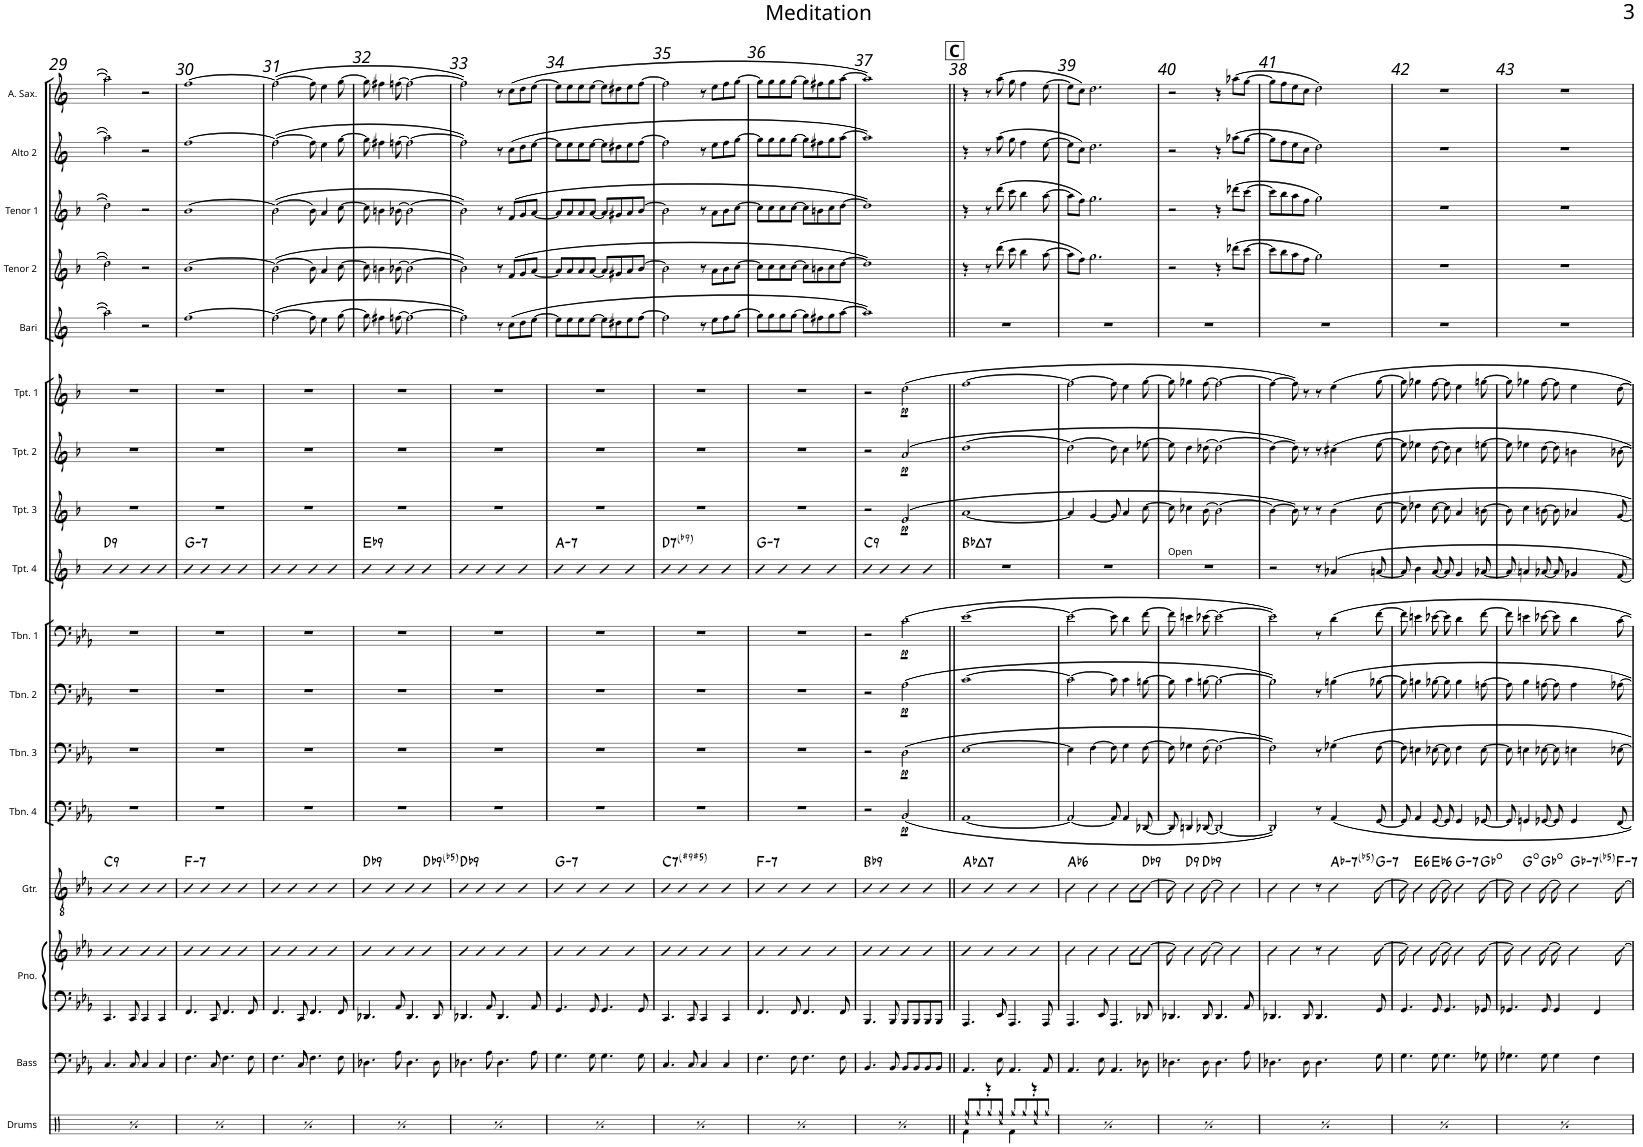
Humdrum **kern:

**kern	**harte	**kern	**harte	**kern	**harte	**kern	**kern	**harte	**kern	**kern	**harte	**kern	**harte	**kern	**dynam	**kern	**dynam	**kern	**dynam	**kern	**dynam	**kern	**harte	**kern	**dynam	**kern	**dynam	**kern	**dynam	**kern	**kern	**kern	**kern	**kern
*part20	*part20	*part19	*part19	*part18	*part18	*part17	*part16	*part16	*part15	*part15	*part15	*part14	*part14	*part13	*part13	*part12	*part12	*part11	*part11	*part10	*part10	*part9	*part9	*part8	*part8	*part7	*part7	*part6	*part6	*part5	*part4	*part3	*part2	*part1
*staff21	*	*staff20	*	*staff19	*	*staff18	*staff17	*	*staff16	*staff15	*	*staff14	*	*staff13	*staff13	*staff12	*staff12	*staff11	*staff11	*staff10	*staff10	*staff9	*	*staff8	*staff8	*staff7	*staff7	*staff6	*staff6	*staff5	*staff4	*staff3	*staff2	*staff1
*I"Bb chord changes	*	*I"Eb chord changes	*	*I"C chord changes	*	*I"Drums	*I"Bass	*	*I"Piano	*	*	*I"Guitar	*	*I"Trombone 4	*	*I"Trombone 3	*	*I"Trombone 2	*	*I"Trombone 1	*	*I"Trumpet 4	*	*I"Trumpet 3	*	*I"Trumpet 2	*	*I"Trumpet 1	*	*I"Bari Sax	*I"Tenor Sax 2	*I"Tenor Sax 1	*I"Alto Sax 2	*I"Alto Saxophone
*I'Bb changes	*	*I'Eb  changes	*	*I'C changes	*	*I'Drums	*I'Bass	*	*I'Pno.	*	*	*I'Gtr.	*	*I'Tbn. 4	*	*I'Tbn. 3	*	*I'Tbn. 2	*	*I'Tbn. 1	*	*I'Tpt. 4	*	*I'Tpt. 3	*	*I'Tpt. 2	*	*I'Tpt. 1	*	*I'Bari	*I'Tenor 2	*I'Tenor 1	*I'Alto 2	*I'A. Sax.
!!LO:PB:g=z
*clefG2	*	*clefG2	*	*clefG2	*	*clefX	*clefF4	*	*clefF4	*clefG2	*	*clefGv2	*	*clefF4	*	*clefF4	*	*clefF4	*	*clefF4	*	*clefG2	*	*clefG2	*	*clefG2	*	*clefG2	*	*clefG2	*clefG2	*clefG2	*clefG2	*clefG2
*Trd8c14	*	*Trd5c9	*	*	*	*	*Trd7c12	*	*	*	*	*	*	*	*	*	*	*	*	*	*	*Trd1c2	*	*Trd1c2	*	*Trd1c2	*	*Trd1c2	*	*Trd12c21	*Trd8c14	*Trd8c14	*Trd5c9	*Trd5c9
*k[b-]	*	*k[]	*	*k[b-e-a-]	*	*k[]	*k[b-e-a-]	*	*k[b-e-a-]	*k[b-e-a-]	*	*k[b-e-a-]	*	*k[b-e-a-]	*	*k[b-e-a-]	*	*k[b-e-a-]	*	*k[b-e-a-]	*	*k[b-]	*	*k[b-]	*	*k[b-]	*	*k[b-]	*	*k[]	*k[b-]	*k[b-]	*k[]	*k[]
*M4/4	*	*M4/4	*	*M4/4	*	*M4/4	*M4/4	*	*M4/4	*M4/4	*	*M4/4	*	*M4/4	*	*M4/4	*	*M4/4	*	*M4/4	*	*M4/4	*	*M4/4	*	*M4/4	*	*M4/4	*	*M4/4	*M4/4	*M4/4	*M4/4	*M4/4
*met(c)	*	*met(c)	*	*met(c)	*	*met(c)	*met(c)	*	*met(c)	*met(c)	*	*met(c)	*	*met(c)	*	*met(c)	*	*met(c)	*	*met(c)	*	*met(c)	*	*met(c)	*	*met(c)	*	*met(c)	*	*met(c)	*met(c)	*met(c)	*met(c)	*met(c)
=29	=29	=29	=29	=29	=29	=29	=29	=29	=29	=29	=29	=29	=29	=29	=29	=29	=29	=29	=29	=29	=29	=29	=29	=29	=29	=29	=29	=29	=29	=29	=29	=29	=29	=29
*	*	*	*	*	*	*^	*	*	*	*	*	*	*	*	*	*	*	*	*	*	*	*	*	*	*	*	*	*	*	*	*	*	*	*
*	*	*	*	*	*	*	*^	*	*	*	*	*	*	*	*	*	*	*	*	*	*	*	*	*	*	*	*	*	*	*	*	*	*	*	*
!	!LO:H:kt=9	!	!LO:H:kt=9	!	!LO:H:kt=9	!	!	!	!	!LO:H:kt=9	!	!	!LO:H:kt=9	!	!LO:H:kt=9	!	!	!	!	!	!	!	!	!	!LO:H:kt=9	!	!	!	!	!	!	!	!	!	!	!
4ccc	D:9	4gg	A:9	4b-	C:9	4Rcc/	4Rf\	8Rgg/L	4.C/	C:9	4.CC/	4b-	C:9	4b-	C:9	1r	.	1r	.	1r	.	1r	.	4b-	D:9	1r	.	1r	.	1r	.	2aa\]	2dd\]	2dd\]	2aa\]	2aa\]
.	.	.	.	.	.	.	.	8Rgg/	.	.	.	.	.	.	.	.	.	.	.	.	.	.	.	.	.	.	.	.	.	.	.	.	.	.	.	.
!	!	!	!	!	!	!LO:TX:a:t=Trumpet Solo	!	!	!	!	!	!	!	!	!	!	!	!	!	!	!	!	!	!	!	!	!	!	!	!	!	!	!	!	!	!
4ccc	.	4gg	.	4b-	.	8ryy	4r	8Rgg/	.	.	.	4b-	.	4b-	.	.	.	.	.	.	.	.	.	4b-	.	.	.	.	.	.	.	.	.	.	.	.
.	.	.	.	.	.	8Rcc/	.	8Rgg/J	8C/	.	8CC/	.	.	.	.	.	.	.	.	.	.	.	.	.	.	.	.	.	.	.	.	.	.	.	.	.
4ccc	.	4gg	.	4b-	.	4ryy	4Rf\	8Rgg/L	4C/	.	4CC/	4b-	.	4b-	.	.	.	.	.	.	.	.	.	4b-	.	.	.	.	.	.	.	2r	2r	2r	2r	2r
.	.	.	.	.	.	.	.	8Rgg/	.	.	.	.	.	.	.	.	.	.	.	.	.	.	.	.	.	.	.	.	.	.	.	.	.	.	.	.
4ccc	.	4gg	.	4b-	.	4Rcc/	4r	8Rgg/	4C/	.	4CC/	4b-	.	4b-	.	.	.	.	.	.	.	.	.	4b-	.	.	.	.	.	.	.	.	.	.	.	.
.	.	.	.	.	.	.	.	8Rgg/J	.	.	.	.	.	.	.	.	.	.	.	.	.	.	.	.	.	.	.	.	.	.	.	.	.	.	.	.
=30	=30	=30	=30	=30	=30	=30	=30	=30	=30	=30	=30	=30	=30	=30	=30	=30	=30	=30	=30	=30	=30	=30	=30	=30	=30	=30	=30	=30	=30	=30	=30	=30	=30	=30	=30	=30
!	!LO:H:kt=7	!	!LO:H:kt=7	!	!LO:H:kt=7	!	!	!	!	!LO:H:kt=7	!	!	!LO:H:kt=7	!	!LO:H:kt=7	!	!	!	!	!	!	!	!	!	!LO:H:kt=7	!	!	!	!	!	!	!	!	!	!	!
4ccc	G:min7	4gg	D:min7	4b-	F:min7	4Rcc/	4Rf\	8Rgg/L	4.F\	F:min7	4.FF/	4b-	F:min7	4b-	F:min7	1r	.	1r	.	1r	.	1r	.	4b-	G:min7	1r	.	1r	.	1r	.	[1ff	[1b-	[1b-	[1ff	[1ff
.	.	.	.	.	.	.	.	8Rgg/	.	.	.	.	.	.	.	.	.	.	.	.	.	.	.	.	.	.	.	.	.	.	.	.	.	.	.	.
!	!	!	!	!	!	!LO:TX:a:t=Trumpet Solo	!	!	!	!	!	!	!	!	!	!	!	!	!	!	!	!	!	!	!	!	!	!	!	!	!	!	!	!	!	!
4ccc	.	4gg	.	4b-	.	8ryy	4r	8Rgg/	.	.	.	4b-	.	4b-	.	.	.	.	.	.	.	.	.	4b-	.	.	.	.	.	.	.	.	.	.	.	.
.	.	.	.	.	.	8Rcc/	.	8Rgg/J	8C/	.	8CC/	.	.	.	.	.	.	.	.	.	.	.	.	.	.	.	.	.	.	.	.	.	.	.	.	.
4ccc	.	4gg	.	4b-	.	4ryy	4Rf\	8Rgg/L	4.F\	.	4.FF/	4b-	.	4b-	.	.	.	.	.	.	.	.	.	4b-	.	.	.	.	.	.	.	.	.	.	.	.
.	.	.	.	.	.	.	.	8Rgg/	.	.	.	.	.	.	.	.	.	.	.	.	.	.	.	.	.	.	.	.	.	.	.	.	.	.	.	.
4ccc	.	4gg	.	4b-	.	4Rcc/	4r	8Rgg/	.	.	.	4b-	.	4b-	.	.	.	.	.	.	.	.	.	4b-	.	.	.	.	.	.	.	.	.	.	.	.
.	.	.	.	.	.	.	.	8Rgg/J	8F\	.	8FF/	.	.	.	.	.	.	.	.	.	.	.	.	.	.	.	.	.	.	.	.	.	.	.	.	.
=31	=31	=31	=31	=31	=31	=31	=31	=31	=31	=31	=31	=31	=31	=31	=31	=31	=31	=31	=31	=31	=31	=31	=31	=31	=31	=31	=31	=31	=31	=31	=31	=31	=31	=31	=31	=31
4ccc	.	4gg	.	4b-	.	4Rcc/	4Rf\	8Rgg/L	4.F\	.	4.FF/	4b-	.	4b-	.	1r	.	1r	.	1r	.	1r	.	4b-	.	1r	.	1r	.	1r	.	(2ff\_	(2b-\_	(2b-\_	(2ff\_	(2ff\_
.	.	.	.	.	.	.	.	8Rgg/	.	.	.	.	.	.	.	.	.	.	.	.	.	.	.	.	.	.	.	.	.	.	.	.	.	.	.	.
!	!	!	!	!	!	!LO:TX:a:t=Trumpet Solo	!	!	!	!	!	!	!	!	!	!	!	!	!	!	!	!	!	!	!	!	!	!	!	!	!	!	!	!	!	!
4ccc	.	4gg	.	4b-	.	8ryy	4r	8Rgg/	.	.	.	4b-	.	4b-	.	.	.	.	.	.	.	.	.	4b-	.	.	.	.	.	.	.	.	.	.	.	.
.	.	.	.	.	.	8Rcc/	.	8Rgg/J	8C/	.	8CC/	.	.	.	.	.	.	.	.	.	.	.	.	.	.	.	.	.	.	.	.	.	.	.	.	.
4ccc	.	4gg	.	4b-	.	4ryy	4Rf\	8Rgg/L	4.F\	.	4.FF/	4b-	.	4b-	.	.	.	.	.	.	.	.	.	4b-	.	.	.	.	.	.	.	8ff\]	8b-\]	8b-\]	8ff\]	8ff\]
.	.	.	.	.	.	.	.	8Rgg/	.	.	.	.	.	.	.	.	.	.	.	.	.	.	.	.	.	.	.	.	.	.	.	4ee\	4a/	4a/	4ee\	4ee\
4ccc	.	4gg	.	4b-	.	4Rcc/	4r	8Rgg/	.	.	.	4b-	.	4b-	.	.	.	.	.	.	.	.	.	4b-	.	.	.	.	.	.	.	.	.	.	.	.
.	.	.	.	.	.	.	.	8Rgg/J	8F\	.	8FF/	.	.	.	.	.	.	.	.	.	.	.	.	.	.	.	.	.	.	.	.	[8gg\	[8cc\	[8cc\	[8gg\	[8gg\
=32	=32	=32	=32	=32	=32	=32	=32	=32	=32	=32	=32	=32	=32	=32	=32	=32	=32	=32	=32	=32	=32	=32	=32	=32	=32	=32	=32	=32	=32	=32	=32	=32	=32	=32	=32	=32
!	!LO:H:kt=9	!	!LO:H:kt=9	!	!LO:H:kt=9	!	!	!	!	!LO:H:kt=9	!	!	!LO:H:kt=9	!	!LO:H:kt=9	!	!	!	!	!	!	!	!	!	!LO:H:kt=9	!	!	!	!	!	!	!	!	!	!	!
*	*	*	*	*	*	*	*	*	*^	*	*	*	*	*	*	*	*	*	*	*	*	*	*	*	*	*	*	*	*	*	*	*	*	*	*	*
4ccc	Eb:9	4gg	Bb:9	4b-	Db:9	4Rcc/	4Rf\	8Rgg/L	4.D-X\	2.ryy	Db:9	4.DD-X/	4b-	Db:9	4b-	Db:9	1r	.	1r	.	1r	.	1r	.	4b-	Eb:9	1r	.	1r	.	1r	.	8gg\]	8cc\]	8cc\]	8gg\]	8gg\]
.	.	.	.	.	.	.	.	8Rgg/	.	.	.	.	.	.	.	.	.	.	.	.	.	.	.	.	.	.	.	.	.	.	.	.	4ff#X\	4bn\	4bn\	4ff#X\	4ff#X\
!	!	!	!	!	!	!LO:TX:a:t=Trumpet Solo	!	!	!	!	!	!	!	!	!	!	!	!	!	!	!	!	!	!	!	!	!	!	!	!	!	!	!	!	!	!	!
4ccc	.	4gg	.	4b-	.	8ryy	4r	8Rgg/	.	.	.	.	4b-	.	4b-	.	.	.	.	.	.	.	.	.	4b-	.	.	.	.	.	.	.	.	.	.	.	.
.	.	.	.	.	.	8Rcc/	.	8Rgg/J	8A-\	.	.	8AA-/	.	.	.	.	.	.	.	.	.	.	.	.	.	.	.	.	.	.	.	.	[8ffn\	[8b-X\	[8b-X\	[8ffn\	[8ffn\
4ccc	.	4gg	.	4b-	.	4ryy	4Rf\	8Rgg/L	4.D-\	.	.	4.DD-/	4b-	.	4b-	.	.	.	.	.	.	.	.	.	4b-	.	.	.	.	.	.	.	2ff\_	2b-\_	2b-\_	2ff\_	2ff\_
.	.	.	.	.	.	.	.	8Rgg/	.	.	.	.	.	.	.	.	.	.	.	.	.	.	.	.	.	.	.	.	.	.	.	.	.	.	.	.	.
!	!LO:H:kt=9	!	!LO:H:kt=9	!	!LO:H:kt=9	!	!	!	!	!	!LO:H:kt=9	!	!	!LO:H:kt=9	!	!LO:H:kt=9	!	!	!	!	!	!	!	!	!	!	!	!	!	!	!	!	!	!	!	!	!
4ccc	Eb:(3,b5,b7,9)	4gg	Bb:(3,b5,b7,9)	4b-	Db:(3,b5,b7,9)	4Rcc/	4r	8Rgg/	.	4ryy	Db:(3,b5,b7,9)	.	4b-	Db:(3,b5,b7,9)	4b-	Db:(3,b5,b7,9)	.	.	.	.	.	.	.	.	4b-	.	.	.	.	.	.	.	.	.	.	.	.
.	.	.	.	.	.	.	.	8Rgg/J	8D-\	.	.	8DD-/	.	.	.	.	.	.	.	.	.	.	.	.	.	.	.	.	.	.	.	.	.	.	.	.	.
=33	=33	=33	=33	=33	=33	=33	=33	=33	=33	=33	=33	=33	=33	=33	=33	=33	=33	=33	=33	=33	=33	=33	=33	=33	=33	=33	=33	=33	=33	=33	=33	=33	=33	=33	=33	=33	=33
!	!LO:H:kt=9	!	!LO:H:kt=9	!	!LO:H:kt=9	!	!	!	!	!	!LO:H:kt=9	!	!	!LO:H:kt=9	!	!LO:H:kt=9	!	!	!	!	!	!	!	!	!	!	!	!	!	!	!	!	!	!	!	!	!
*	*	*	*	*	*	*	*	*	*v	*v	*	*	*	*	*	*	*	*	*	*	*	*	*	*	*	*	*	*	*	*	*	*	*	*	*	*	*
4ccc	Eb:9	4gg	Bb:9	4b-	Db:9	4Rcc/	4Rf\	8Rgg/L	4.D-X\	Db:9	4.DD-X/	4b-	Db:9	4b-	Db:9	1r	.	1r	.	1r	.	1r	.	4b-	.	1r	.	1r	.	1r	.	2ff\])	2b-\])	2b-\])	2ff\])	2ff\])
.	.	.	.	.	.	.	.	8Rgg/	.	.	.	.	.	.	.	.	.	.	.	.	.	.	.	.	.	.	.	.	.	.	.	.	.	.	.	.
!	!	!	!	!	!	!LO:TX:a:t=Trumpet Solo	!	!	!	!	!	!	!	!	!	!	!	!	!	!	!	!	!	!	!	!	!	!	!	!	!	!	!	!	!	!
4ccc	.	4gg	.	4b-	.	8ryy	4r	8Rgg/	.	.	.	4b-	.	4b-	.	.	.	.	.	.	.	.	.	4b-	.	.	.	.	.	.	.	.	.	.	.	.
.	.	.	.	.	.	8Rcc/	.	8Rgg/J	8A-\	.	8AA-/	.	.	.	.	.	.	.	.	.	.	.	.	.	.	.	.	.	.	.	.	.	.	.	.	.
4ccc	.	4gg	.	4b-	.	4ryy	4Rf\	8Rgg/L	4.D-\	.	4.DD-/	4b-	.	4b-	.	.	.	.	.	.	.	.	.	4b-	.	.	.	.	.	.	.	8r	8r	8r	8r	8r
.	.	.	.	.	.	.	.	8Rgg/	.	.	.	.	.	.	.	.	.	.	.	.	.	.	.	.	.	.	.	.	.	.	.	(8cc\L	(8f/L	(8f/L	(8cc\L	(8cc\L
4ccc	.	4gg	.	4b-	.	4Rcc/	4r	8Rgg/	.	.	.	4b-	.	4b-	.	.	.	.	.	.	.	.	.	4b-	.	.	.	.	.	.	.	8dd\	8g/	8g/	8dd\	8dd\
.	.	.	.	.	.	.	.	8Rgg/J	8A-\	.	8AA-/	.	.	.	.	.	.	.	.	.	.	.	.	.	.	.	.	.	.	.	.	[8ee\J	[8a/J	[8a/J	[8ee\J	[8ee\J
=34	=34	=34	=34	=34	=34	=34	=34	=34	=34	=34	=34	=34	=34	=34	=34	=34	=34	=34	=34	=34	=34	=34	=34	=34	=34	=34	=34	=34	=34	=34	=34	=34	=34	=34	=34	=34
!	!LO:H:kt=7	!	!LO:H:kt=7	!	!LO:H:kt=7	!	!	!	!	!LO:H:kt=7	!	!	!LO:H:kt=7	!	!LO:H:kt=7	!	!	!	!	!	!	!	!	!	!LO:H:kt=7	!	!	!	!	!	!	!	!	!	!	!
4ccc	A:min7	4gg	E:min7	4b-	G:min7	4Rcc/	4Rf\	8Rgg/L	4.G\	G:min7	4.GG/	4b-	G:min7	4b-	G:min7	1r	.	1r	.	1r	.	1r	.	4b-	A:min7	1r	.	1r	.	1r	.	8ee\L]	8a/L]	8a/L]	8ee\L]	8ee\L]
.	.	.	.	.	.	.	.	8Rgg/	.	.	.	.	.	.	.	.	.	.	.	.	.	.	.	.	.	.	.	.	.	.	.	8ee\	8a/	8a/	8ee\	8ee\
!	!	!	!	!	!	!LO:TX:a:t=Trumpet Solo	!	!	!	!	!	!	!	!	!	!	!	!	!	!	!	!	!	!	!	!	!	!	!	!	!	!	!	!	!	!
4ccc	.	4gg	.	4b-	.	8ryy	4r	8Rgg/	.	.	.	4b-	.	4b-	.	.	.	.	.	.	.	.	.	4b-	.	.	.	.	.	.	.	8ee\	8a/	8a/	8ee\	8ee\
.	.	.	.	.	.	8Rcc/	.	8Rgg/J	8G\	.	8GG/	.	.	.	.	.	.	.	.	.	.	.	.	.	.	.	.	.	.	.	.	[8ee\J	[8a/J	[8a/J	[8ee\J	[8ee\J
4ccc	.	4gg	.	4b-	.	4ryy	4Rf\	8Rgg/L	4.G\	.	4.GG/	4b-	.	4b-	.	.	.	.	.	.	.	.	.	4b-	.	.	.	.	.	.	.	8ee\L]	8a/L]	8a/L]	8ee\L]	8ee\L]
.	.	.	.	.	.	.	.	8Rgg/	.	.	.	.	.	.	.	.	.	.	.	.	.	.	.	.	.	.	.	.	.	.	.	8dd#X\	8g#X/	8g#X/	8dd#X\	8dd#X\
4ccc	.	4gg	.	4b-	.	4Rcc/	4r	8Rgg/	.	.	.	4b-	.	4b-	.	.	.	.	.	.	.	.	.	4b-	.	.	.	.	.	.	.	8ee\	8a/	8a/	8ee\	8ee\
.	.	.	.	.	.	.	.	8Rgg/J	8G\	.	8GG/	.	.	.	.	.	.	.	.	.	.	.	.	.	.	.	.	.	.	.	.	[8ff\J	[8b-/J	[8b-/J	[8ff\J	[8ff\J
=35	=35	=35	=35	=35	=35	=35	=35	=35	=35	=35	=35	=35	=35	=35	=35	=35	=35	=35	=35	=35	=35	=35	=35	=35	=35	=35	=35	=35	=35	=35	=35	=35	=35	=35	=35	=35
!	!LO:H:kt=7	!	!LO:H:kt=7	!	!LO:H:kt=7	!	!	!	!	!LO:H:kt=7	!	!	!LO:H:kt=7	!	!LO:H:kt=7	!	!	!	!	!	!	!	!	!	!LO:H:kt=7	!	!	!	!	!	!	!	!	!	!	!
4ccc	D:(3,#5,b7,#9)	4gg	A:(3,#5,b7,#9)	4b-	C:(3,#5,b7,#9)	4Rcc/	4Rf\	8Rgg/L	4.C/	C:(3,#5,b7,#9)	4.CC/	4b-	C:(3,#5,b7,#9)	4b-	C:(3,#5,b7,#9)	1r	.	1r	.	1r	.	1r	.	4b-	D:7(b9)	1r	.	1r	.	1r	.	2ff\]	2b-\]	2b-\]	2ff\]	2ff\]
.	.	.	.	.	.	.	.	8Rgg/	.	.	.	.	.	.	.	.	.	.	.	.	.	.	.	.	.	.	.	.	.	.	.	.	.	.	.	.
!	!	!	!	!	!	!LO:TX:a:t=Trumpet Solo	!	!	!	!	!	!	!	!	!	!	!	!	!	!	!	!	!	!	!	!	!	!	!	!	!	!	!	!	!	!
4ccc	.	4gg	.	4b-	.	8ryy	4r	8Rgg/	.	.	.	4b-	.	4b-	.	.	.	.	.	.	.	.	.	4b-	.	.	.	.	.	.	.	.	.	.	.	.
.	.	.	.	.	.	8Rcc/	.	8Rgg/J	8C/	.	8CC/	.	.	.	.	.	.	.	.	.	.	.	.	.	.	.	.	.	.	.	.	.	.	.	.	.
4ccc	.	4gg	.	4b-	.	4ryy	4Rf\	8Rgg/L	4C/	.	4CC/	4b-	.	4b-	.	.	.	.	.	.	.	.	.	4b-	.	.	.	.	.	.	.	8r	8r	8r	8r	8r
.	.	.	.	.	.	.	.	8Rgg/	.	.	.	.	.	.	.	.	.	.	.	.	.	.	.	.	.	.	.	.	.	.	.	8ee\L	8a\L	8a\L	8ee\L	8ee\L
4ccc	.	4gg	.	4b-	.	4Rcc/	4r	8Rgg/	4C/	.	4CC/	4b-	.	4b-	.	.	.	.	.	.	.	.	.	4b-	.	.	.	.	.	.	.	8ff\	8b-\	8b-\	8ff\	8ff\
.	.	.	.	.	.	.	.	8Rgg/J	.	.	.	.	.	.	.	.	.	.	.	.	.	.	.	.	.	.	.	.	.	.	.	[8gg\J	[8cc\J	[8cc\J	[8gg\J	[8gg\J
=36	=36	=36	=36	=36	=36	=36	=36	=36	=36	=36	=36	=36	=36	=36	=36	=36	=36	=36	=36	=36	=36	=36	=36	=36	=36	=36	=36	=36	=36	=36	=36	=36	=36	=36	=36	=36
!	!LO:H:kt=7	!	!LO:H:kt=7	!	!LO:H:kt=7	!	!	!	!	!LO:H:kt=7	!	!	!LO:H:kt=7	!	!LO:H:kt=7	!	!	!	!	!	!	!	!	!	!LO:H:kt=7	!	!	!	!	!	!	!	!	!	!	!
4ccc	G:min7	4gg	D:min7	4b-	F:min7	4Rcc/	4Rf\	8Rgg/L	4.F\	F:min7	4.FF/	4b-	F:min7	4b-	F:min7	1r	.	1r	.	1r	.	1r	.	4b-	G:min7	1r	.	1r	.	1r	.	8gg\L]	8cc\L]	8cc\L]	8gg\L]	8gg\L]
.	.	.	.	.	.	.	.	8Rgg/	.	.	.	.	.	.	.	.	.	.	.	.	.	.	.	.	.	.	.	.	.	.	.	8gg\	8cc\	8cc\	8gg\	8gg\
!	!	!	!	!	!	!LO:TX:a:t=Trumpet Solo	!	!	!	!	!	!	!	!	!	!	!	!	!	!	!	!	!	!	!	!	!	!	!	!	!	!	!	!	!	!
4ccc	.	4gg	.	4b-	.	8ryy	4r	8Rgg/	.	.	.	4b-	.	4b-	.	.	.	.	.	.	.	.	.	4b-	.	.	.	.	.	.	.	8gg\	8cc\	8cc\	8gg\	8gg\
.	.	.	.	.	.	8Rcc/	.	8Rgg/J	8F\	.	8FF/	.	.	.	.	.	.	.	.	.	.	.	.	.	.	.	.	.	.	.	.	[8gg\J	[8cc\J	[8cc\J	[8gg\J	[8gg\J
4ccc	.	4gg	.	4b-	.	4ryy	4Rf\	8Rgg/L	4.F\	.	4.FF/	4b-	.	4b-	.	.	.	.	.	.	.	.	.	4b-	.	.	.	.	.	.	.	8gg\L]	8cc\L]	8cc\L]	8gg\L]	8gg\L]
.	.	.	.	.	.	.	.	8Rgg/	.	.	.	.	.	.	.	.	.	.	.	.	.	.	.	.	.	.	.	.	.	.	.	8ff#X\	8bn\	8bn\	8ff#X\	8ff#X\
4ccc	.	4gg	.	4b-	.	4Rcc/	4r	8Rgg/	.	.	.	4b-	.	4b-	.	.	.	.	.	.	.	.	.	4b-	.	.	.	.	.	.	.	8gg\	8cc\	8cc\	8gg\	8gg\
.	.	.	.	.	.	.	.	8Rgg/J	8F\	.	8FF/	.	.	.	.	.	.	.	.	.	.	.	.	.	.	.	.	.	.	.	.	[8aa\J	[8dd\J	[8dd\J	[8aa\J	[8aa\J
=37	=37	=37	=37	=37	=37	=37	=37	=37	=37	=37	=37	=37	=37	=37	=37	=37	=37	=37	=37	=37	=37	=37	=37	=37	=37	=37	=37	=37	=37	=37	=37	=37	=37	=37	=37	=37
!	!LO:H:kt=9	!	!LO:H:kt=9	!	!LO:H:kt=9	!	!	!	!	!LO:H:kt=9	!	!	!LO:H:kt=9	!	!LO:H:kt=9	!	!	!	!	!	!	!	!	!	!LO:H:kt=9	!	!	!	!	!	!	!	!	!	!	!
4ccc	C:9	4gg	G:9	4b-	Bb:9	4Rcc/	4Rf\	8Rgg/L	4.BB-/	Bb:9	4.BBB-/	4b-	Bb:9	4b-	Bb:9	2r	.	2r	.	2r	.	2r	.	4b-	C:9	2r	.	2r	.	2r	.	1aa])	1dd])	1dd])	1aa])	1aa])
.	.	.	.	.	.	.	.	8Rgg/	.	.	.	.	.	.	.	.	.	.	.	.	.	.	.	.	.	.	.	.	.	.	.	.	.	.	.	.
!	!	!	!	!	!	!LO:TX:a:t=Trumpet Solo	!	!	!	!	!	!	!	!	!	!	!	!	!	!	!	!	!	!	!	!	!	!	!	!	!	!	!	!	!	!
4ccc	.	4gg	.	4b-	.	8ryy	4r	8Rgg/	.	.	.	4b-	.	4b-	.	.	.	.	.	.	.	.	.	4b-	.	.	.	.	.	.	.	.	.	.	.	.
.	.	.	.	.	.	8Rcc/	.	8Rgg/J	8BB-/	.	8BBB-/	.	.	.	.	.	.	.	.	.	.	.	.	.	.	.	.	.	.	.	.	.	.	.	.	.
!	!	!	!	!	!	!	!	!	!	!	!	!	!	!	!	!	!LO:DY:b	!	!LO:DY:b	!	!LO:DY:b	!	!LO:DY:b	!	!	!	!LO:DY:b	!	!LO:DY:b	!	!LO:DY:b	!	!	!	!	!
4ccc	.	4gg	.	4b-	.	4ryy	4Rf\	8Rgg/L	8BB-/L	.	8BBB-/L	4b-	.	4b-	.	(2BB-/	pp	(2D\	pp	(2A-\	pp	(2c\	pp	4b-	.	(2e/	pp	(2a/	pp	(2dd\	pp	.	.	.	.	.
.	.	.	.	.	.	.	.	8Rgg/	8BB-/	.	8BBB-/	.	.	.	.	.	.	.	.	.	.	.	.	.	.	.	.	.	.	.	.	.	.	.	.	.
4ccc	.	4gg	.	4b-	.	4Rcc/	4r	8Rgg/	8BB-/	.	8BBB-/	4b-	.	4b-	.	.	.	.	.	.	.	.	.	4b-	.	.	.	.	.	.	.	.	.	.	.	.
.	.	.	.	.	.	.	.	8Rgg/J	8BB-/J	.	8BBB-/J	.	.	.	.	.	.	.	.	.	.	.	.	.	.	.	.	.	.	.	.	.	.	.	.	.
!!LO:REH:place=s1:a:B:rj:fs=18:t=C
=38||	=38||	=38||	=38||	=38||	=38||	=38||	=38||	=38||	=38||	=38||	=38||	=38||	=38||	=38||	=38||	=38||	=38||	=38||	=38||	=38||	=38||	=38||	=38||	=38||	=38||	=38||	=38||	=38||	=38||	=38||	=38||	=38||	=38||	=38||	=38||	=38||
!	!LO:H:kt=7	!	!LO:H:kt=7	!	!LO:H:kt=7	!	!	!	!	!LO:H:kt=7	!	!	!LO:H:kt=7	!	!LO:H:kt=7	!	!	!	!	!	!	!	!	!	!LO:H:kt=7	!	!	!	!	!	!	!	!	!	!	!
4ccc	Bb:maj7	4gg	F:maj7	4b-	Ab:maj7	4Rcc/	4Rf\	8Rgg/L	4.AA-/	Ab:maj7	4.AAA-/	4b-	Ab:maj7	4b-	Ab:maj7	[1AA-	.	[1E-	.	[1c	.	[1e-	.	1r	Bb:maj7	[1a	.	[1dd	.	[1ff	.	1r	4r	4r	4r	4r
.	.	.	.	.	.	.	.	8Rgg/	.	.	.	.	.	.	.	.	.	.	.	.	.	.	.	.	.	.	.	.	.	.	.	.	.	.	.	.
4ccc	.	4gg	.	4b-	.	8ryy	4r	8Rgg/	.	.	.	4b-	.	4b-	.	.	.	.	.	.	.	.	.	.	.	.	.	.	.	.	.	.	8r	8r	8r	8r
.	.	.	.	.	.	8Rcc/	.	8Rgg/J	8E-\	.	8EE-/	.	.	.	.	.	.	.	.	.	.	.	.	.	.	.	.	.	.	.	.	.	(8ddd\	(8ddd\	(8aa\	(8aa\
4ccc	.	4gg	.	4b-	.	4ryy	4Rf\	8Rgg/L	4.AA-/	.	4.AAA-/	4b-	.	4b-	.	.	.	.	.	.	.	.	.	.	.	.	.	.	.	.	.	.	8ccc\	8ccc\	8gg\	8gg\
.	.	.	.	.	.	.	.	8Rgg/	.	.	.	.	.	.	.	.	.	.	.	.	.	.	.	.	.	.	.	.	.	.	.	.	4bb-\	4bb-\	4ff\	4ff\
4ccc	.	4gg	.	4b-	.	4Rcc/	4r	8Rgg/	.	.	.	4b-	.	4b-	.	.	.	.	.	.	.	.	.	.	.	.	.	.	.	.	.	.	.	.	.	.
.	.	.	.	.	.	.	.	8Rgg/J	8AA-/	.	8AAA-/	.	.	.	.	.	.	.	.	.	.	.	.	.	.	.	.	.	.	.	.	.	[8aa\	[8aa\	[8ee\	[8ee\
=39	=39	=39	=39	=39	=39	=39	=39	=39	=39	=39	=39	=39	=39	=39	=39	=39	=39	=39	=39	=39	=39	=39	=39	=39	=39	=39	=39	=39	=39	=39	=39	=39	=39	=39	=39	=39
!	!LO:H:kt=6	!	!LO:H:kt=6	!	!LO:H:kt=6	!	!	!	!	!LO:H:kt=6	!	!	!LO:H:kt=6	!	!LO:H:kt=6	!	!	!	!	!	!	!	!	!	!	!	!	!	!	!	!	!	!	!	!	!
4ccc	Bb:maj6	4gg	F:maj6	4b-	Ab:maj6	4Rcc/	4Rf\	8Rgg/L	4.AA-/	Ab:maj6	4.AAA-/	4b-\	Ab:maj6	4b-\	Ab:maj6	2AA-/_	.	4E-\]	.	2c\_	.	2e-\_	.	1r	.	4a/]	.	2dd\_	.	2ff\_	.	1r	8aa\L]	8aa\L]	8ee\L]	8ee\L]
.	.	.	.	.	.	.	.	8Rgg/	.	.	.	.	.	.	.	.	.	.	.	.	.	.	.	.	.	.	.	.	.	.	.	.	8ff\J)	8ff\J)	8cc\J)	8cc\J)
4ccc	.	4gg	.	4b-	.	8ryy	4r	8Rgg/	.	.	.	4b-\	.	4b-\	.	.	.	[4F\	.	.	.	.	.	.	.	[4g/	.	.	.	.	.	.	2.gg\	2.gg\	2.dd\	2.dd\
.	.	.	.	.	.	8Rcc/	.	8Rgg/J	8E-\	.	8EE-/	.	.	.	.	.	.	.	.	.	.	.	.	.	.	.	.	.	.	.	.	.	.	.	.	.
4ccc	.	4gg	.	4b-	.	4ryy	4Rf\	8Rgg/L	4.AA-/	.	4.AAA-/	4b-\	.	4b-\	.	8AA-/]	.	8F\]	.	8c\]	.	8e-\]	.	.	.	8g/]	.	8dd\]	.	8ff\]	.	.	.	.	.	.
.	.	.	.	.	.	.	.	8Rgg/	.	.	.	.	.	.	.	4AA-/	.	4G\	.	4c\	.	4d\	.	.	.	4a/	.	4cc\	.	4ee\	.	.	.	.	.	.
8ccc	.	8gg	.	8b-	.	4Rcc/	4r	8Rgg/	.	.	.	8b-\L	.	8b-\L	.	.	.	.	.	.	.	.	.	.	.	.	.	.	.	.	.	.	.	.	.	.
!	!LO:H:kt=9	!	!LO:H:kt=9	!	!LO:H:kt=9	!	!	!	!	!LO:H:kt=9	!	!	!LO:H:kt=9	!	!LO:H:kt=9	!	!	!	!	!	!	!	!	!	!	!	!	!	!	!	!	!	!	!	!	!
[8ccc	Eb:9	[8gg	Bb:9	[8b-	Db:9	.	.	8Rgg/J	8D-X\	Db:9	8DD-X/	[8b-\J	Db:9	[8b-\J	Db:9	[8DD-X/	.	[8F\	.	[8Bn\	.	[8f\	.	.	.	[8cc\	.	[8ee-X\	.	[8gg\	.	.	.	.	.	.
=40	=40	=40	=40	=40	=40	=40	=40	=40	=40	=40	=40	=40	=40	=40	=40	=40	=40	=40	=40	=40	=40	=40	=40	=40	=40	=40	=40	=40	=40	=40	=40	=40	=40	=40	=40	=40
!	!	!	!	!	!	!	!	!	!	!	!	!	!	!	!	!	!	!	!	!	!	!	!	!LO:TX:a:t=Open	!	!	!	!	!	!	!	!	!	!	!	!
*	*	*	*	*	*	*	*	*	*^	*	*	*	*	*	*	*	*	*	*	*	*	*	*	*	*	*	*	*	*	*	*	*	*	*	*	*
8ccc]	.	8gg]	.	8b-]	.	4Rcc/	4Rf\	8Rgg/L	4.D-X\	8ryy	.	4.DD-X/	8b-\]	.	8b-\]	.	8DD-/]	.	8F\]	.	8B\]	.	8f\]	.	1r	.	8cc\]	.	8ee-\]	.	8gg\]	.	1r	2r	2r	2r	2r
!	!LO:H:kt=9	!	!LO:H:kt=9	!	!LO:H:kt=9	!	!	!	!	!	!LO:H:kt=9	!	!	!LO:H:kt=9	!	!LO:H:kt=9	!	!	!	!	!	!	!	!	!	!	!	!	!	!	!	!	!	!	!	!	!
4ccc	E:9	4gg	B:9	4b-	D:9	.	.	8Rgg/	.	2..ryy	D:9	.	4b-\	D:9	4b-\	D:9	4DDn/	.	4G-X\	.	4c\	.	4en\	.	.	.	4cc-X\	.	4dd\	.	4gg-X\	.	.	.	.	.	.
.	.	.	.	.	.	8ryy	4r	8Rgg/	.	.	.	.	.	.	.	.	.	.	.	.	.	.	.	.	.	.	.	.	.	.	.	.	.	.	.	.	.
!	!LO:H:kt=9	!	!LO:H:kt=9	!	!LO:H:kt=9	!	!	!	!	!	!LO:H:kt=9	!	!	!LO:H:kt=9	!	!LO:H:kt=9	!	!	!	!	!	!	!	!	!	!	!	!	!	!	!	!	!	!	!	!	!
[8ccc	Eb:9	[8gg	Bb:9	[8b-	Db:9	8Rcc/	.	8Rgg/J	8D-\	.	Db:9	8DD-/	[8b-\	Db:9	[8b-\	Db:9	[8DD-X/	.	[8F\	.	[8Bn\	.	[8e-X\	.	.	.	[8b-\	.	[8dd-X\	.	[8ff\	.	.	.	.	.	.
4ccc]	.	4gg]	.	4b-]	.	4ryy	4Rf\	8Rgg/L	4.D-\	.	.	4.DD-/	4b-\]	.	4b-\]	.	2DD-/_	.	2F\_	.	2B\_	.	2e-\_	.	.	.	2b-\_	.	2dd-\_	.	2ff\_	.	.	4r	4r	4r	4r
.	.	.	.	.	.	.	.	8Rgg/	.	.	.	.	.	.	.	.	.	.	.	.	.	.	.	.	.	.	.	.	.	.	.	.	.	.	.	.	.
4ccc	.	4gg	.	4b-	.	4Rcc/	4r	8Rgg/	.	.	.	.	4b-\	.	4b-\	.	.	.	.	.	.	.	.	.	.	.	.	.	.	.	.	.	.	(8ddd-X\L	(8ddd-X\L	(8aa-X\L	(8aa-X\L
.	.	.	.	.	.	.	.	8Rgg/J	8A-\	.	.	8AA-/	.	.	.	.	.	.	.	.	.	.	.	.	.	.	.	.	.	.	.	.	.	[8ccc\J	[8ccc\J	[8gg\J	[8gg\J
=41	=41	=41	=41	=41	=41	=41	=41	=41	=41	=41	=41	=41	=41	=41	=41	=41	=41	=41	=41	=41	=41	=41	=41	=41	=41	=41	=41	=41	=41	=41	=41	=41	=41	=41	=41	=41	=41
4ccc	.	4gg	.	4b-	.	4Rcc/	4Rf\	8Rgg/L	4.D-X\	2ryy	.	4.DD-X/	4b-\	.	4b-\	.	2DD-/])	.	2F\])	.	2B\])	.	2e-\])	.	2r	.	4b-\_	.	4dd-\_	.	4ff\_	.	1r	8ccc\L]	8ccc\L]	8gg\L]	8gg\L]
.	.	.	.	.	.	.	.	8Rgg/	.	.	.	.	.	.	.	.	.	.	.	.	.	.	.	.	.	.	.	.	.	.	.	.	.	8bb-\	8bb-\	8ff\	8ff\
4ccc	.	4gg	.	4b-	.	8ryy	4r	8Rgg/	.	.	.	.	4b-\	.	4b-\	.	.	.	.	.	.	.	.	.	.	.	8b-\])	.	8dd-\])	.	8ff\])	.	.	8aa\	8aa\	8ee\	8ee\
.	.	.	.	.	.	8Rcc/	.	8Rgg/J	8D-\	.	.	8DD-/	.	.	.	.	.	.	.	.	.	.	.	.	.	.	8r	.	8r	.	8r	.	.	8ff\J	8ff\J	8cc\J	8cc\J
8r	.	8r	.	8r	.	4ryy	4Rf\	8Rgg/L	4.D-\	8ryy	.	4.DD-/	8r	.	8r	.	8r	.	8r	.	8r	.	8r	.	8r	.	8r	.	8r	.	8r	.	.	2gg\)	2gg\)	2dd\)	2dd\)
!	!LO:H:kt=-7(b5)	!	!LO:H:kt=-7(b5)	!	!LO:H:kt=-7(b5)	!	!	!	!	!	!LO:H:kt=-7(b5)	!	!	!LO:H:kt=-7(b5)	!	!LO:H:kt=-7(b5)	!	!	!	!	!	!	!	!	!	!	!	!	!	!	!	!	!	!	!	!	!
4ccc	Bb:hdim7	4gg	F:hdim7	4b-	Ab:hdim7	.	.	8Rgg/	.	4.ryy	Ab:hdim7	.	4b-\	Ab:hdim7	4b-\	Ab:hdim7	4AA-/	.	4G-X\	.	4Bn\	.	4d\	.	4a-X/	.	4b-\	.	4cc#X\	.	4ee\	.	.	.	.	.	.
.	.	.	.	.	.	4Rcc/	4r	8Rgg/	.	.	.	.	.	.	.	.	.	.	.	.	.	.	.	.	.	.	.	.	.	.	.	.	.	.	.	.	.
!	!LO:H:kt=7	!	!LO:H:kt=7	!	!LO:H:kt=7	!	!	!	!	!	!LO:H:kt=7	!	!	!LO:H:kt=7	!	!LO:H:kt=7	!	!	!	!	!	!	!	!	!	!	!	!	!	!	!	!	!	!	!	!	!
[8ccc	A:min7	[8gg	E:min7	[8b-	G:min7	.	.	8Rgg/J	8G\	.	G:min7	8GG/	[8b-\	G:min7	[8b-\	G:min7	[8GG/	.	[8F\	.	[8B-X\	.	[8f\	.	[8an/	.	[8cc\	.	[8ee\	.	[8gg\	.	.	.	.	.	.
=42	=42	=42	=42	=42	=42	=42	=42	=42	=42	=42	=42	=42	=42	=42	=42	=42	=42	=42	=42	=42	=42	=42	=42	=42	=42	=42	=42	=42	=42	=42	=42	=42	=42	=42	=42	=42	=42
*	*	*	*	*	*	*	*	*	*	*^	*	*	*	*	*	*	*	*	*	*	*	*	*	*	*	*	*	*	*	*	*	*	*	*	*	*	*
8ccc]	.	8gg]	.	8b-]	.	4Rcc/	4Rf\	8Rgg/L	4.G\	8ryy	2ryy	.	4.GG/	8b-\]	.	8b-\]	.	8GG/]	.	8F\]	.	8B-\]	.	8f\]	.	8a/]	.	8cc\]	.	8ee\]	.	8gg\]	.	1r	1r	1r	1r	1r
!	!LO:H:kt=6	!	!LO:H:kt=6	!	!LO:H:kt=6	!	!	!	!	!	!	!LO:H:kt=6	!	!	!LO:H:kt=6	!	!LO:H:kt=6	!	!	!	!	!	!	!	!	!	!	!	!	!	!	!	!	!	!	!	!	!
4cccn	F#:maj6	4ggn	C#:maj6	4b-	E:maj6	.	.	8Rgg/	.	2..ryy	.	E:maj6	.	4b-\	E:maj6	4b-\	E:maj6	4AA-/	.	4En\	.	4Bn\	.	4en\	.	4b-\	.	4dd-X\	.	4ee-X\	.	4gg-X\	.	.	.	.	.	.
.	.	.	.	.	.	8ryy	4r	8Rgg/	.	.	.	.	.	.	.	.	.	.	.	.	.	.	.	.	.	.	.	.	.	.	.	.	.	.	.	.	.	.
!	!LO:H:kt=6	!	!LO:H:kt=6	!	!LO:H:kt=6	!	!	!	!	!	!	!LO:H:kt=6	!	!	!LO:H:kt=6	!	!LO:H:kt=6	!	!	!	!	!	!	!	!	!	!	!	!	!	!	!	!	!	!	!	!	!
[8ccc	F:maj6	[8gg	C:maj6	[8b-	Eb:maj6	8Rcc/	.	8Rgg/J	8G\	.	.	Eb:maj6	8GG/	[8b-\	Eb:maj6	[8b-\	Eb:maj6	[8GG/	.	[8E-X\	.	[8B-X\	.	[8e-X\	.	[8a/	.	[8cc\	.	[8dd\	.	[8ff\	.	.	.	.	.	.
8ccc]	.	8gg]	.	8b-]	.	4ryy	4Rf\	8Rgg/L	4.G\	.	8ryy	.	4.GG/	8b-\]	.	8b-\]	.	8GG/]	.	8E-\]	.	8B-\]	.	8e-\]	.	8a/]	.	8cc\]	.	8dd\]	.	8ff\]	.	.	.	.	.	.
!	!LO:H:kt=7	!	!LO:H:kt=7	!	!LO:H:kt=7	!	!	!	!	!	!	!LO:H:kt=7	!	!	!LO:H:kt=7	!	!LO:H:kt=7	!	!	!	!	!	!	!	!	!	!	!	!	!	!	!	!	!	!	!	!	!
4ccc	A:min7	4gg	E:min7	4b-	G:min7	.	.	8Rgg/	.	.	4.ryy	G:min7	.	4b-\	G:min7	4b-\	G:min7	4GG/	.	4F\	.	4B-\	.	4d\	.	4g/	.	4a/	.	4cc\	.	4ee\	.	.	.	.	.	.
.	.	.	.	.	.	4Rcc/	4r	8Rgg/	.	.	.	.	.	.	.	.	.	.	.	.	.	.	.	.	.	.	.	.	.	.	.	.	.	.	.	.	.	.
[8cccn	Ab:dim	[8ggn	Eb:dim	[8b-	Gb:dim	.	.	8Rgg/J	8G-X\	.	.	Gb:dim	8GG-X/	[8b-\	Gb:dim	[8b-\	Gb:dim	[8GG-X/	.	[8E-\	.	[8An\	.	[8f\	.	[8a-X/	.	[8bn\	.	[8een\	.	[8ggn\	.	.	.	.	.	.
=43	=43	=43	=43	=43	=43	=43	=43	=43	=43	=43	=43	=43	=43	=43	=43	=43	=43	=43	=43	=43	=43	=43	=43	=43	=43	=43	=43	=43	=43	=43	=43	=43	=43	=43	=43	=43	=43	=43
*	*	*	*	*	*	*	*	*	*	*	*^	*	*	*	*	*	*	*	*	*	*	*	*	*	*	*	*	*	*	*	*	*	*	*	*	*	*	*
8ccc]	.	8gg]	.	8b-]	.	4Rcc/	4Rf\	8Rgg/L	4.G-X\	8ryy	2ryy	2..ryy	.	4.GG-X/	8b-\]	.	8b-\]	.	8GG-/]	.	8E-\]	.	8A\]	.	8f\]	.	8a-/]	.	8b\]	.	8ee\]	.	8gg\]	.	1r	1r	1r	1r	1r
4ccc	A:dim	4gg	E:dim	4b-	G:dim	.	.	8Rgg/	.	2..ryy	.	.	G:dim	.	4b-\	G:dim	4b-\	G:dim	4GGn/	.	4En\	.	4B-\	.	4en\	.	4an/	.	4cc\	.	4ee-X\	.	4gg-X\	.	.	.	.	.	.
.	.	.	.	.	.	8ryy	4r	8Rgg/	.	.	.	.	.	.	.	.	.	.	.	.	.	.	.	.	.	.	.	.	.	.	.	.	.	.	.	.	.	.	.
[8cccn	Ab:dim	[8ggn	Eb:dim	[8b-	Gb:dim	8Rcc/	.	8Rgg/J	8G-\	.	.	.	Gb:dim	8GG-/	[8b-\	Gb:dim	[8b-\	Gb:dim	[8GG-X/	.	[8E-X\	.	[8An\	.	[8e-X\	.	[8a-X/	.	[8bn\	.	[8dd\	.	[8ff\	.	.	.	.	.	.
8ccc]	.	8gg]	.	8b-]	.	4ryy	4Rf\	8Rgg/L	4G-\	.	8ryy	.	.	4GG-/	8b-\]	.	8b-\]	.	8GG-/]	.	8E-\]	.	8A\]	.	8e-\]	.	8a-/]	.	8b\]	.	8dd\]	.	8ff\]	.	.	.	.	.	.
!	!LO:H:kt=-7(b5)	!	!LO:H:kt=-7(b5)	!	!LO:H:kt=-7(b5)	!	!	!	!	!	!	!	!LO:H:kt=-7(b5)	!	!	!LO:H:kt=-7(b5)	!	!LO:H:kt=-7(b5)	!	!	!	!	!	!	!	!	!	!	!	!	!	!	!	!	!	!	!	!	!
4cccn	Ab:hdim7	4ggn	Eb:hdim7	4b-	Gb:hdim7	.	.	8Rgg/	.	.	4.ryy	.	Gb:hdim7	.	4b-\	Gb:hdim7	4b-\	Gb:hdim7	4GG-/	.	4En\	.	4A\	.	4d\	.	4g-X/	.	4a-X/	.	4bn\	.	4ee\	.	.	.	.	.	.
.	.	.	.	.	.	4Rcc/	4r	8Rgg/	4F\	.	.	.	.	4FF/	.	.	.	.	.	.	.	.	.	.	.	.	.	.	.	.	.	.	.	.	.	.	.	.	.
!	!LO:H:kt=7	!	!LO:H:kt=7	!	!LO:H:kt=7	!	!	!	!	!	!	!	!LO:H:kt=7	!	!	!LO:H:kt=7	!	!LO:H:kt=7	!	!	!	!	!	!	!	!	!	!	!	!	!	!	!	!	!	!	!	!	!
[8ccc	G:min7	[8gg	D:min7	[8b-	F:min7	.	.	8Rgg/J	.	.	.	8ryy	F:min7	.	[8b-\	F:min7	[8b-\	F:min7	[8FF/	.	[8E-X\	.	[8A-X\	.	[8c\	.	[8f/	.	[8g/	.	[8b-X\	.	[8dd\	.	.	.	.	.	.
*	*	*	*	*	*	*v	*v	*v	*	*	*	*	*	*	*	*	*	*	*	*	*	*	*	*	*	*	*	*	*	*	*	*	*	*	*	*	*	*	*
*	*	*	*	*	*	*	*v	*v	*v	*v	*	*	*	*	*	*	*	*	*	*	*	*	*	*	*	*	*	*	*	*	*	*	*	*	*	*	*
=	=	=	=	=	=	=	=	=	=	=	=	=	=	=	=	=	=	=	=	=	=	=	=	=	=	=	=	=	=	=	=	=	=	=
*-	*-	*-	*-	*-	*-	*-	*-	*-	*-	*-	*-	*-	*-	*-	*-	*-	*-	*-	*-	*-	*-	*-	*-	*-	*-	*-	*-	*-	*-	*-	*-	*-	*-	*-
